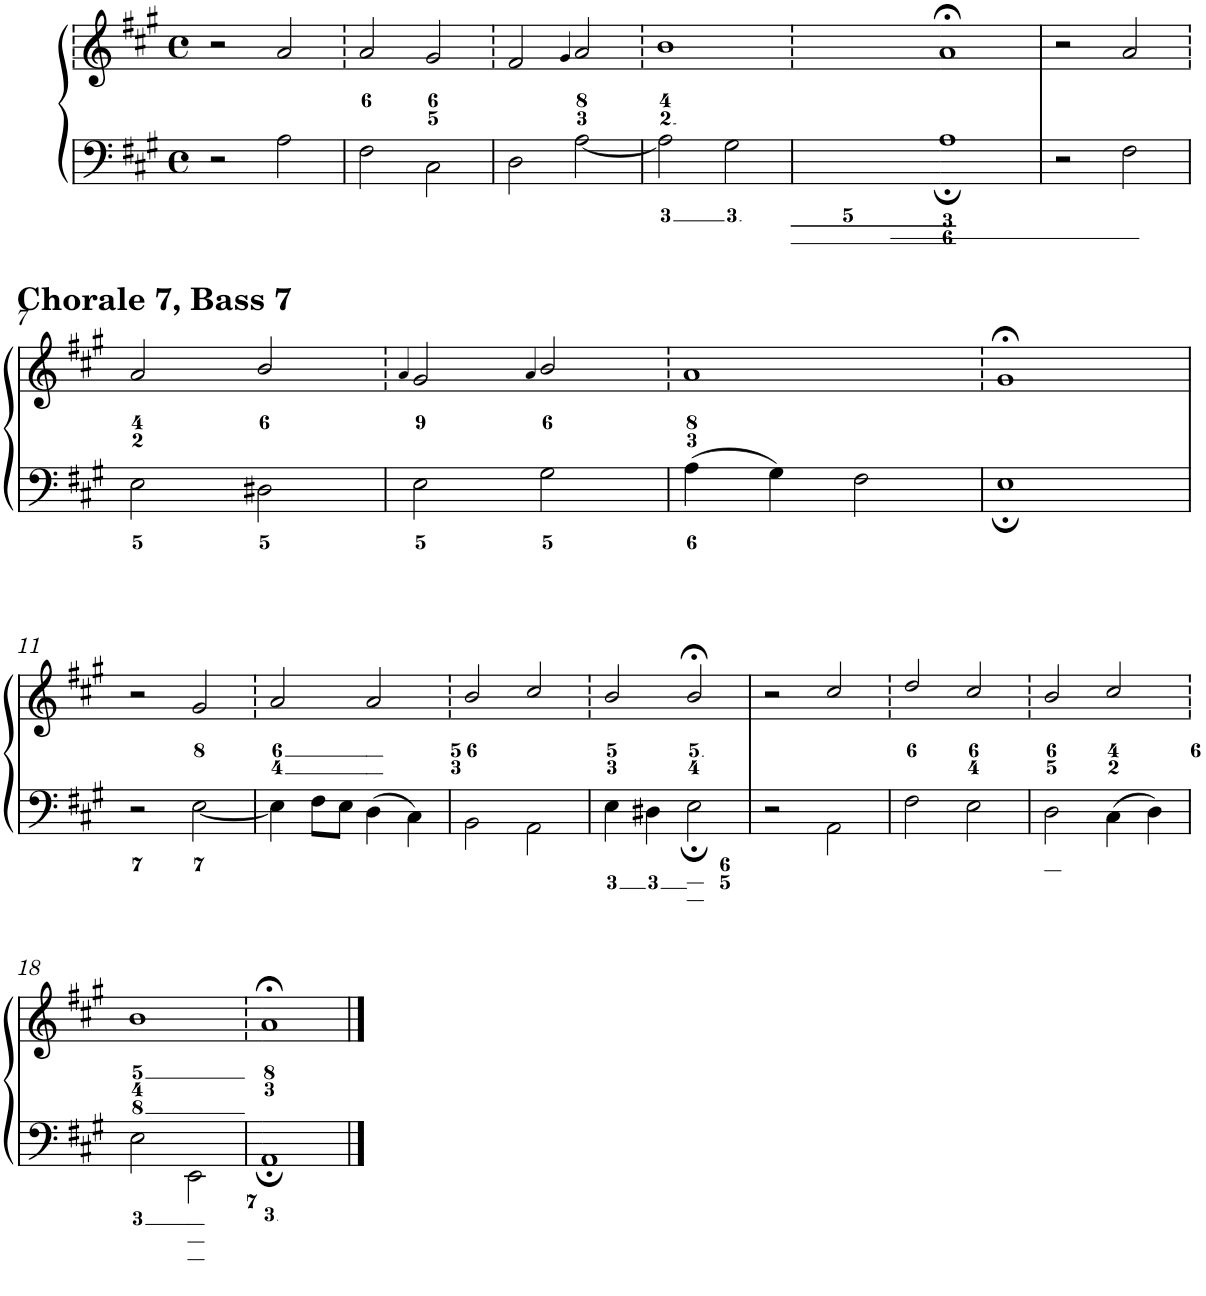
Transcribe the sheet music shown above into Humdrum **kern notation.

**kern	**kern
*part1	*part1
*staff2	*staff1
*I"Piano	*
*I'Pno.	*
*clefF4	*clefG2
*k[f#c#g#]	*k[f#c#g#]
*A:	*A:
*M4/4	*M4/4
*met(c)	*met(c)
=1	=1
2r	2r
2A\	2a/
=2	=2
2F#\	2a/
2C#\	2g#/
=3	=3
2D\	2f#/
.	4qg#/
[<2A\	2a/
=4	=4
2A\]	1b
2G#\	.
=5	=5
1A;	1a;<
=6	=6
2r	2r
2F#\	2a/
!!LO:LB:g=z
=7	=7
2E\	2a/
2D#X\	2b/
=8	=8
.	4qa/
2E\	2g#/
.	4qa/
2G#\	2b/
=9	=9
4A\	1a
4G#\	.
2F#\	.
=10	=10
1E;	1g#;<
!!LO:LB:g=z
=11	=11
2r	2r
[<2E\	2g#/
=12	=12
4E\]	2a/
8F#\L	.
8E\J	.
4D\	2a/
4C#\	.
=13	=13
2BB\	2b/
2AA\	2cc#/
=14	=14
4E\	2b/
4D#X\	.
2E;\	2b;</
=15	=15
2r	2r
2AA\	2cc#/
=16	=16
2F#\	2dd/
2E\	2cc#/
=17	=17
2D\	2b/
4C#\	2cc#/
4D\	.
!!LO:LB:g=z
=18	=18
2E\	1b
2EE\	.
=19	=19
1AA;	1a;<
==	==
*-	*-
